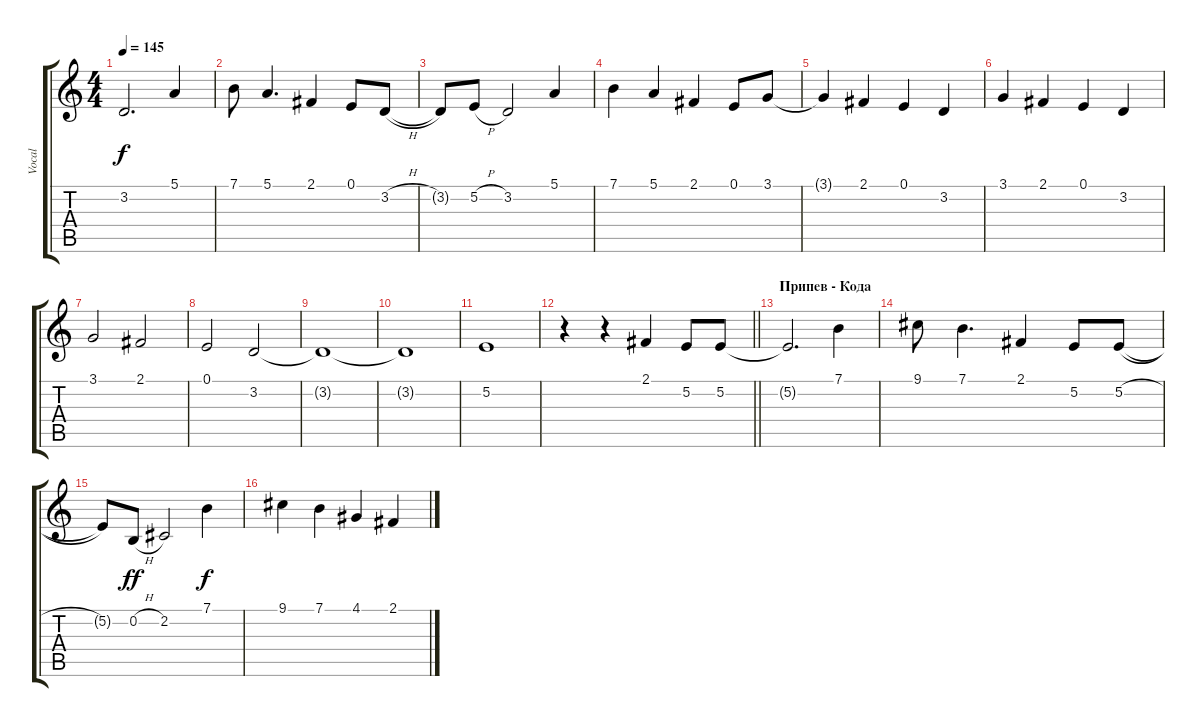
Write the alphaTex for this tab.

\track ("Vocal" "Vocal") {instrument violin}
\staff {score tabs}
\tuning (E4 B3 G3 D3 A2 E2) {hide}
\ts (4 4)
\tempo 145
\clef g2
\ks c
3.2{t}.2{d dy f} 5.1.4 |
7.1.8 5.1.4{d} 2.1.4 0.1.8 3.2{h}.8 |
3.2{t}.8 5.2{h}.8 3.2.2 5.1.4 |
7.1.4 5.1.4 2.1.4 0.1.8 3.1.8 |
3.1{t}.4 2.1.4 0.1.4 3.2.4 |
3.1.4 2.1.4 0.1.4 3.2.4 |
3.1.2 2.1.2 |
0.1.2 3.2.2 |
3.2{t}.1 |
3.2{t}.1 |
5.2.1 |
\barLineRight lightlight
r.4 r.4 2.1.4 5.2.8 5.2.8 |
\section ("" "Припев - Кода")
5.2{t}.2{d} 7.1.4 |
9.1.8 7.1.4{d} 2.1.4 5.2.8 5.2{h}.8 |
5.2{t}.8 0.2{h}.8{dy ff} 2.2.2 7.1.4{dy f} |
9.1.4 7.1.4 4.1.4 2.1.4
